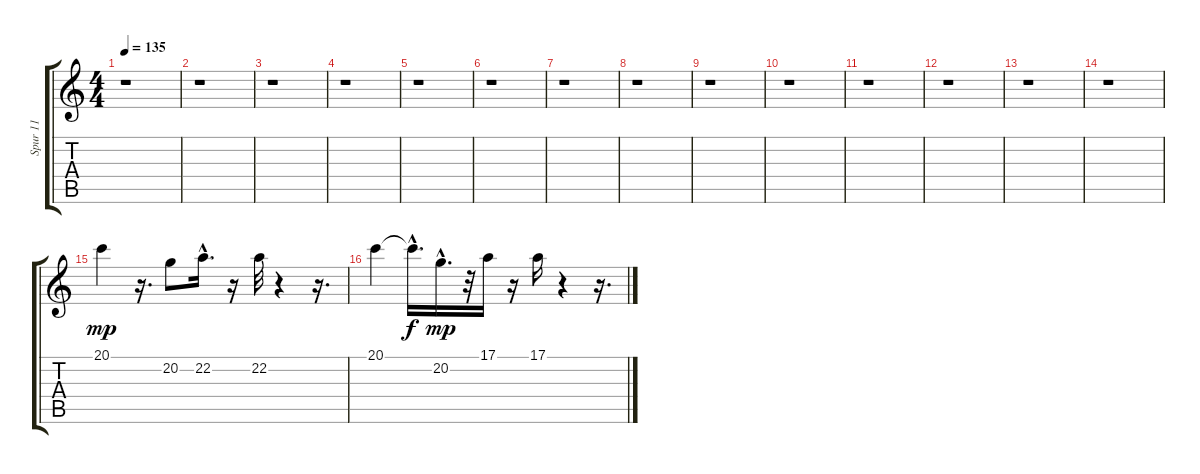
\track ("Spur 11" "Spur 11") {instrument lead6voice}
\staff {score tabs}
\tuning (E4 B3 G3 D3 A2 E2) {hide}
\ts (4 4)
\tempo 135
\clef g2
\ks c
r.1{dy mp} |
r.1 |
r.1 |
r.1 |
r.1 |
r.1 |
r.1 |
r.1 |
r.1 |
r.1 |
r.1 |
r.1 |
r.1 |
r.1 |
20.1.4 r.16{d} 20.2.8 22.2{hac}.16{d} r.16 22.2.32 r.4 r.16{d} |
20.1.4 20.1{hac t}.16{d dy f} 20.2{hac}.16{d dy mp} r.32 17.1.16 r.16 17.1.16 r.4 r.16{d}
